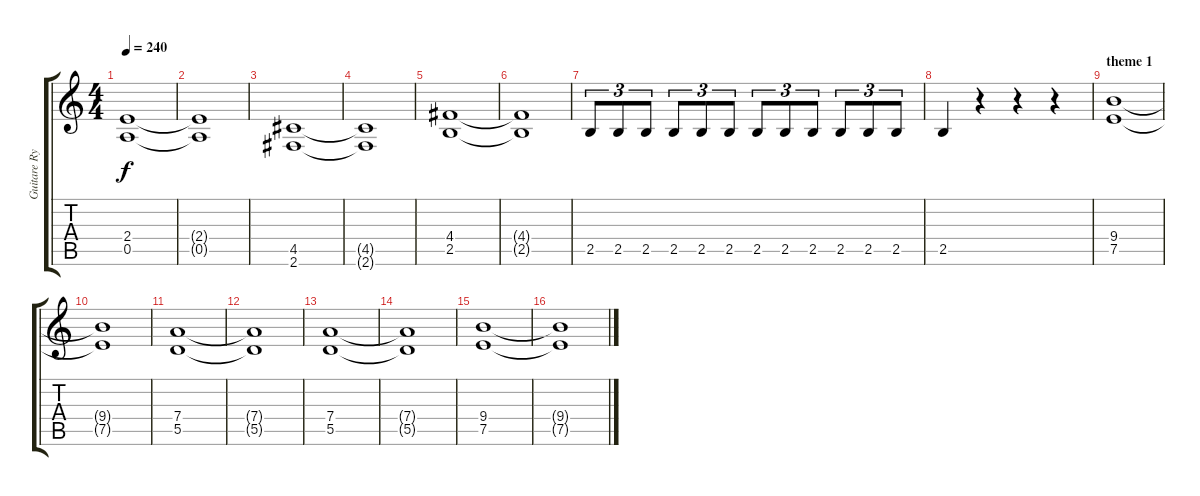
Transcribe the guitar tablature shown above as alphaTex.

\track ("Guitare Rythme" "Guitare Ry") {instrument overdrivenguitar}
\staff {score tabs}
\tuning (E4 B3 G3 D3 A2 E2) {hide}
\ts (4 4)
\tempo 240
\clef g2
\ks c
(2.4 0.5).1{dy f} |
(2.4{t} 0.5{t}).1 |
(4.5 2.6).1 |
(4.5{t} 2.6{t}).1 |
(4.4 2.5).1 |
(4.4{t} 2.5{t}).1 |
2.5.8{tu (3 2)} 2.5.8{tu (3 2)} 2.5.8{tu (3 2)} 2.5.8{tu (3 2)} 2.5.8{tu (3 2)} 2.5.8{tu (3 2)} 2.5.8{tu (3 2)} 2.5.8{tu (3 2)} 2.5.8{tu (3 2)} 2.5.8{tu (3 2)} 2.5.8{tu (3 2)} 2.5.8{tu (3 2)} |
2.5.4 r.4 r.4 r.4 |
\section ("" "theme 1")
(9.4 7.5).1 |
(9.4{t} 7.5{t}).1 |
(7.4 5.5).1 |
(7.4{t} 5.5{t}).1 |
(7.4 5.5).1 |
(7.4{t} 5.5{t}).1 |
(9.4 7.5).1 |
(9.4{t} 7.5{t}).1
